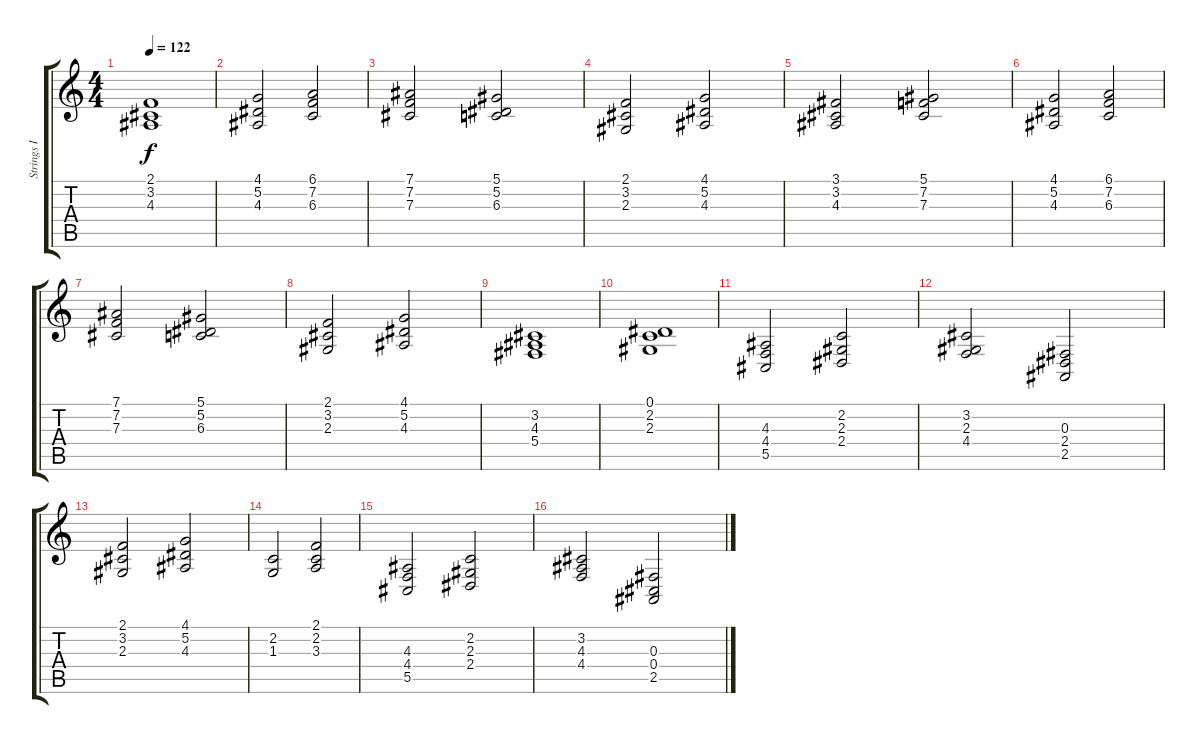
\track ("Strings I" "Strings I") {instrument synthstrings2}
\staff {score tabs}
\tuning (Eb4 Bb3 Gb3 Db3 Ab2 Eb2) {hide}
\ts (4 4)
\tempo 122
\clef g2
\ks c
(2.1 3.2 4.3).1{dy f} |
(4.1 5.2 4.3).2 (6.1 7.2 6.3).2 |
(7.1 7.2 7.3).2 (5.1 5.2 6.3).2 |
(2.1 3.2 2.3).2 (4.1 5.2 4.3).2 |
(3.1 3.2 4.3).2 (5.1 7.2 7.3).2 |
(4.1 5.2 4.3).2 (6.1 7.2 6.3).2 |
(7.1 7.2 7.3).2 (5.1 5.2 6.3).2 |
(2.1 3.2 2.3).2 (4.1 5.2 4.3).2 |
(3.2 4.3 5.4).1 |
(0.1 2.2 2.3).1 |
(4.3 4.4 5.5).2 (2.2 2.3 2.4).2 |
(3.2 2.3 4.4).2 (0.3 2.4 2.5).2 |
(2.1 3.2 2.3).2 (4.1 5.2 4.3).2 |
(2.2 1.3).2 (2.1 2.2 3.3).2 |
(4.3 4.4 5.5).2 (2.2 2.3 2.4).2 |
(3.2 4.3 4.4).2 (0.3 0.4 2.5).2
